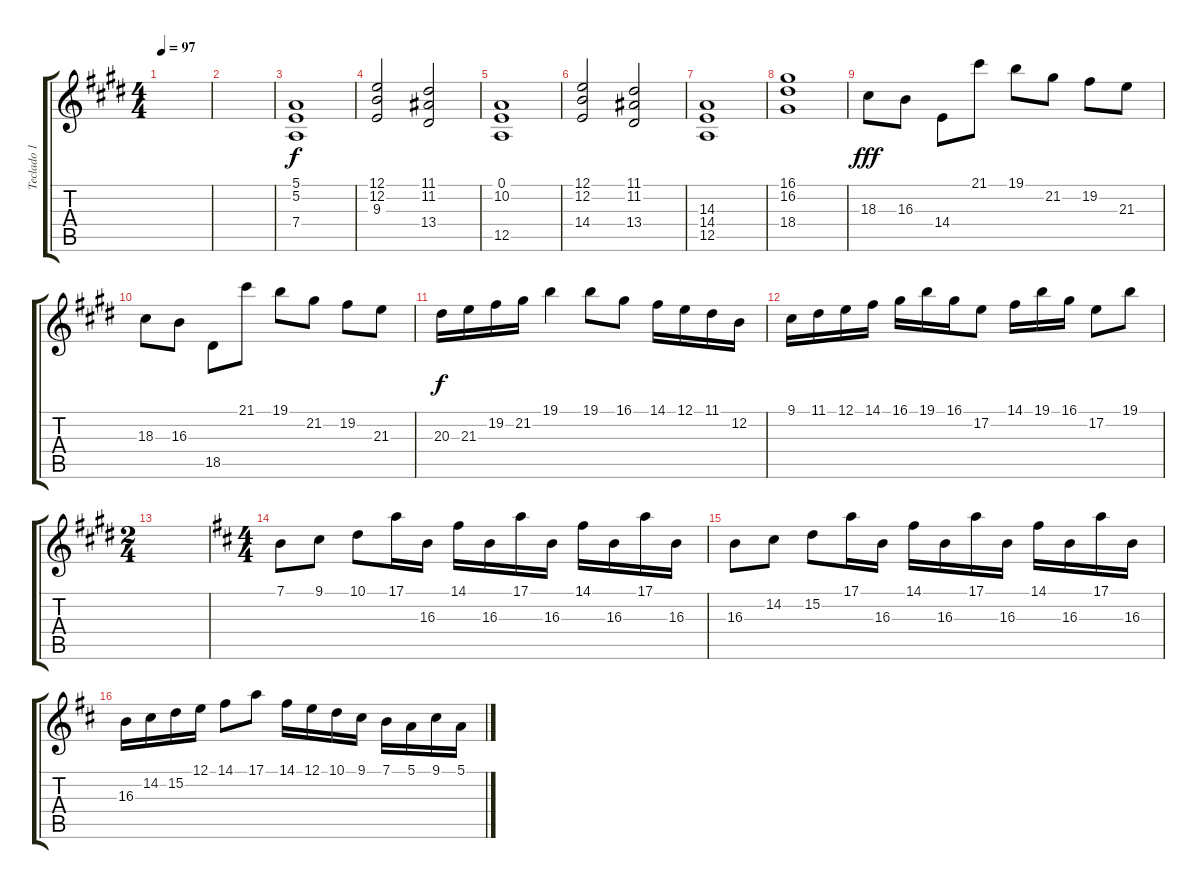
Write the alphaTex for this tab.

\track ("Teclado 1" "Teclado 1") {instrument synthstrings1}
\staff {score tabs}
\tuning (E4 B3 G3 D3 A2 E2) {hide}
\ts (4 4)
\tempo 97
\clef g2
\ks e
|
|
(5.1 5.2 7.4).1 |
(12.1 12.2 9.3).2 (11.1 11.2 13.4).2 |
(0.1 10.2 12.5).1 |
(12.1 12.2 14.4).2 (11.1 11.2 13.4).2 |
(14.3 14.4 12.5).1 |
(16.1 16.2 18.4).1 |
18.3.8{dy fff instrument acousticgrandpiano} 16.3.8 14.4.8 21.1.8 19.1.8 21.2.8 19.2.8 21.3.8 |
18.3.8 16.3.8 18.5.8 21.1.8 19.1.8 21.2.8 19.2.8 21.3.8 |
20.3.16{dy f} 21.3.16 19.2.16 21.2.16 19.1.4 19.1.8 16.1.8 14.1.16 12.1.16 11.1.16 12.2.16 |
9.1.16 11.1.16 12.1.16 14.1.16 16.1.16 19.1.16 16.1.16 17.2.8 14.1.16 19.1.16 16.1.16 17.2.8 19.1.8 |
\ts (2 4)
|
\ts (4 4)
\ks d
7.1.8 9.1.8 10.1.8 17.1.16 16.3.16 14.1.16 16.3.16 17.1.16 16.3.16 14.1.16 16.3.16 17.1.16 16.3.16 |
16.3.8 14.2.8 15.2.8 17.1.16 16.3.16 14.1.16 16.3.16 17.1.16 16.3.16 14.1.16 16.3.16 17.1.16 16.3.16 |
16.3.16 14.2.16 15.2.16 12.1.16 14.1.8 17.1.8 14.1.16 12.1.16 10.1.16 9.1.16 7.1.16 5.1.16 9.1.16 5.1.16
